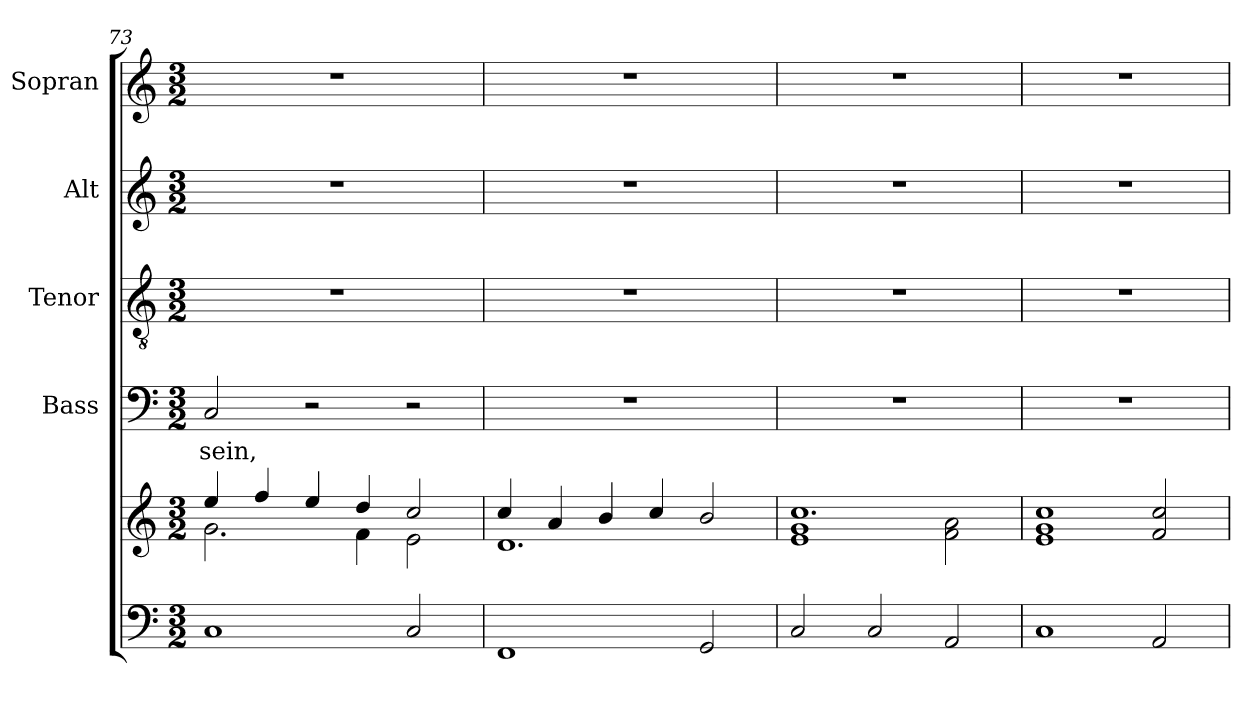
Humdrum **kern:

**kern	**kern	**kern	**text	**kern	**kern	**kern
*part5	*part5	*part4	*part4	*part3	*part2	*part1
*staff6	*staff5	*staff4	*staff4	*staff3	*staff2	*staff1
*	*	*I"Bass	*	*I"Tenor	*I"Alt	*I"Sopran
*	*	*I'B.	*	*I'T.	*I'A.	*I'S.
*clefF4	*clefG2	*clefF4	*	*clefGv2	*clefG2	*clefG2
*k[]	*k[]	*k[]	*	*k[]	*k[]	*k[]
*C:	*C:	*C:	*	*C:	*C:	*C:
*M3/2	*M3/2	*M3/2	*	*M3/2	*M3/2	*M3/2
=73	=73	=73	=73	=73	=73	=73
*	*^	*	*	*	*	*
!	!	!	!	!LO:LY:b	!	!	!
1C	4ee/	2.g\	2C/	sein,	1.r	1.r	1.r
.	4ff/	.	.	.	.	.	.
.	4ee/	.	2r	.	.	.	.
.	4dd/	4f\	.	.	.	.	.
2C/	2cc/	2e\	2r	.	.	.	.
=74	=74	=74	=74	=74	=74	=74	=74
1FF	4cc/	1.d	1.r	.	1.r	1.r	1.r
.	4a/	.	.	.	.	.	.
.	4b/	.	.	.	.	.	.
.	4cc/	.	.	.	.	.	.
2GG/	2b/	.	.	.	.	.	.
=75	=75	=75	=75	=75	=75	=75	=75
2C/	1.cc	1e 1g	1.r	.	1.r	1.r	1.r
2C/	.	.	.	.	.	.	.
2AA/	.	2f\ 2a\	.	.	.	.	.
*	*v	*v	*	*	*	*	*
=76	=76	=76	=76	=76	=76	=76
1C	1e 1g 1cc	1.r	.	1.r	1.r	1.r
2AA/	2f/ 2cc/	.	.	.	.	.
=	=	=	=	=	=	=
*-	*-	*-	*-	*-	*-	*-
